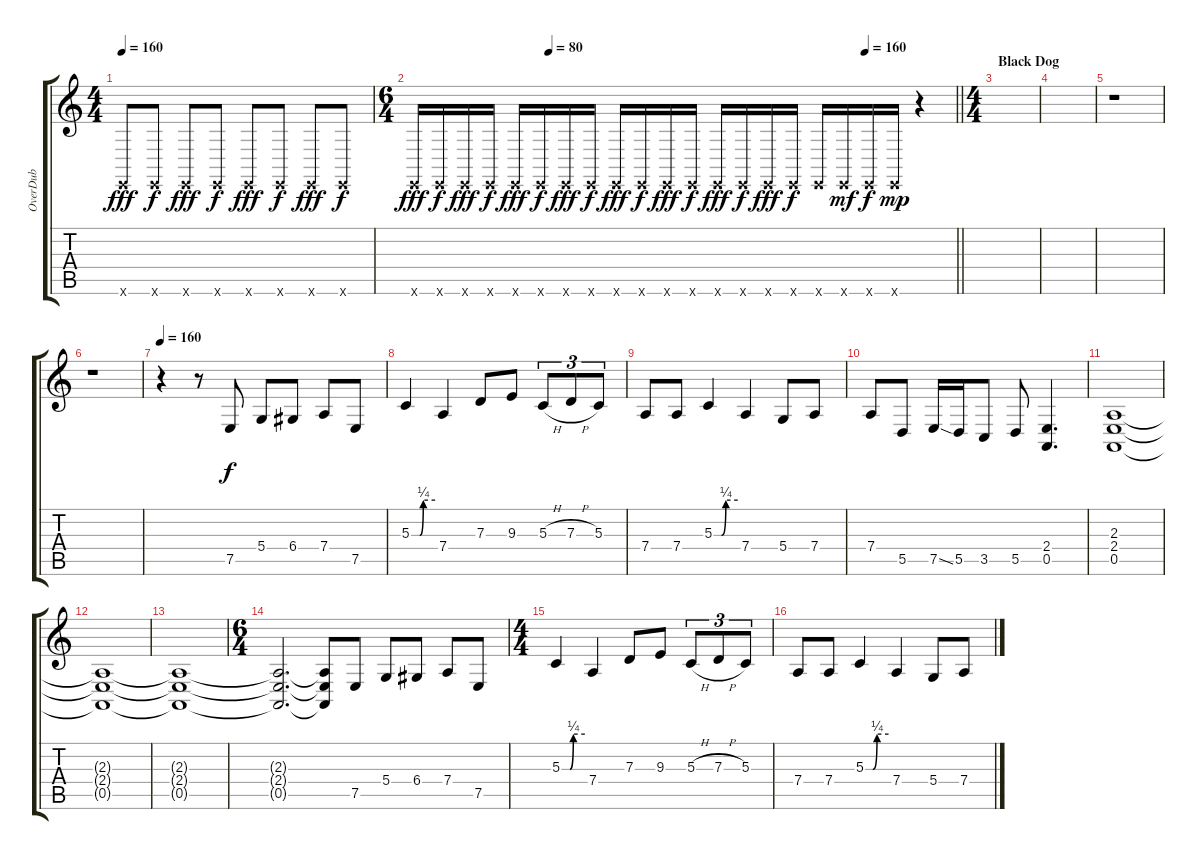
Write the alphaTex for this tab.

\track ("OverDub" "OverDub") {instrument lead1square}
\staff {score tabs}
\tuning (E4 B3 G3 D3 A2 E2) {hide}
\ts (4 4)
\tempo 160
\tempo 109
\tempo 160
\clef g2
\ks c
0.6{x}.8{dy fff volume 4 instrument overdrivenguitar} 0.6{x}.8{dy f volume 14} 0.6{x}.8{dy fff} 0.6{x}.8{dy f} 0.6{x}.8{dy fff} 0.6{x}.8{dy f} 0.6{x}.8{dy fff} 0.6{x}.8{dy f} |
\ts (6 4)
\tempo (80 0.25)
\tempo (160 0.8333333333333334)
\barLineRight lightlight
0.6{x}.16{dy fff} 0.6{x}.16{dy f} 0.6{x}.16{dy fff} 0.6{x}.16{dy f} 0.6{x}.16{dy fff} 0.6{x}.16{dy f} 0.6{x}.16{dy fff volume 3} 0.6{x}.16{dy f} 0.6{x}.16{dy fff} 0.6{x}.16{dy f} 0.6{x}.16{dy fff} 0.6{x}.16{dy f} 0.6{x}.16{dy fff} 0.6{x}.16{dy f} 0.6{x}.16{dy fff} 0.6{x}.16{dy f} 0.6{x}.16 0.6{x}.16{dy mf} 0.6{x}.16{dy f} 0.6{x}.16{dy mp} r.4 |
\ts (4 4)
\section ("" "Black Dog")
|
|
r.1 |
r.1 |
\tempo 160
r.4{volume 11 instrument lead1square} r.8 7.5.8{dy f} 5.4.8 6.4.8 7.4.8 7.5.8 |
5.3{be (custom 0 0 10 0 21 0 30 1 60 1)}.4 7.4.4 7.3.8 9.3.8 5.3{h}.8{tu (3 2)} 7.3{h}.8{tu (3 2)} 5.3.8{tu (3 2)} |
7.4.8 7.4.8 5.3{be (custom 0 0 19 0 30 1 60 1)}.4 7.4.4 5.4.8 7.4.8 |
7.4.8 5.5.8 7.5{ss}.16 5.5.16 3.5.8 5.5.8 (2.4 0.5).4{d} |
(2.3 2.4 0.5).1 |
(2.3{t} 2.4{t} 0.5{t}).1 |
(2.3{t} 2.4{t} 0.5{t}).1 |
\ts (6 4)
(2.3{t} 2.4{t} 0.5{t}).2{d} (2.3{t} 2.4{t} 0.5{t}).8 7.5.8{volume 11 instrument lead1square} 5.4.8 6.4.8 7.4.8 7.5.8 |
\ts (4 4)
5.3{be (custom 0 0 10 0 21 0 30 1 60 1)}.4 7.4.4 7.3.8 9.3.8 5.3{h}.8{tu (3 2)} 7.3{h}.8{tu (3 2)} 5.3.8{tu (3 2)} |
7.4.8 7.4.8 5.3{be (custom 0 0 19 0 30 1 60 1)}.4 7.4.4 5.4.8 7.4.8
